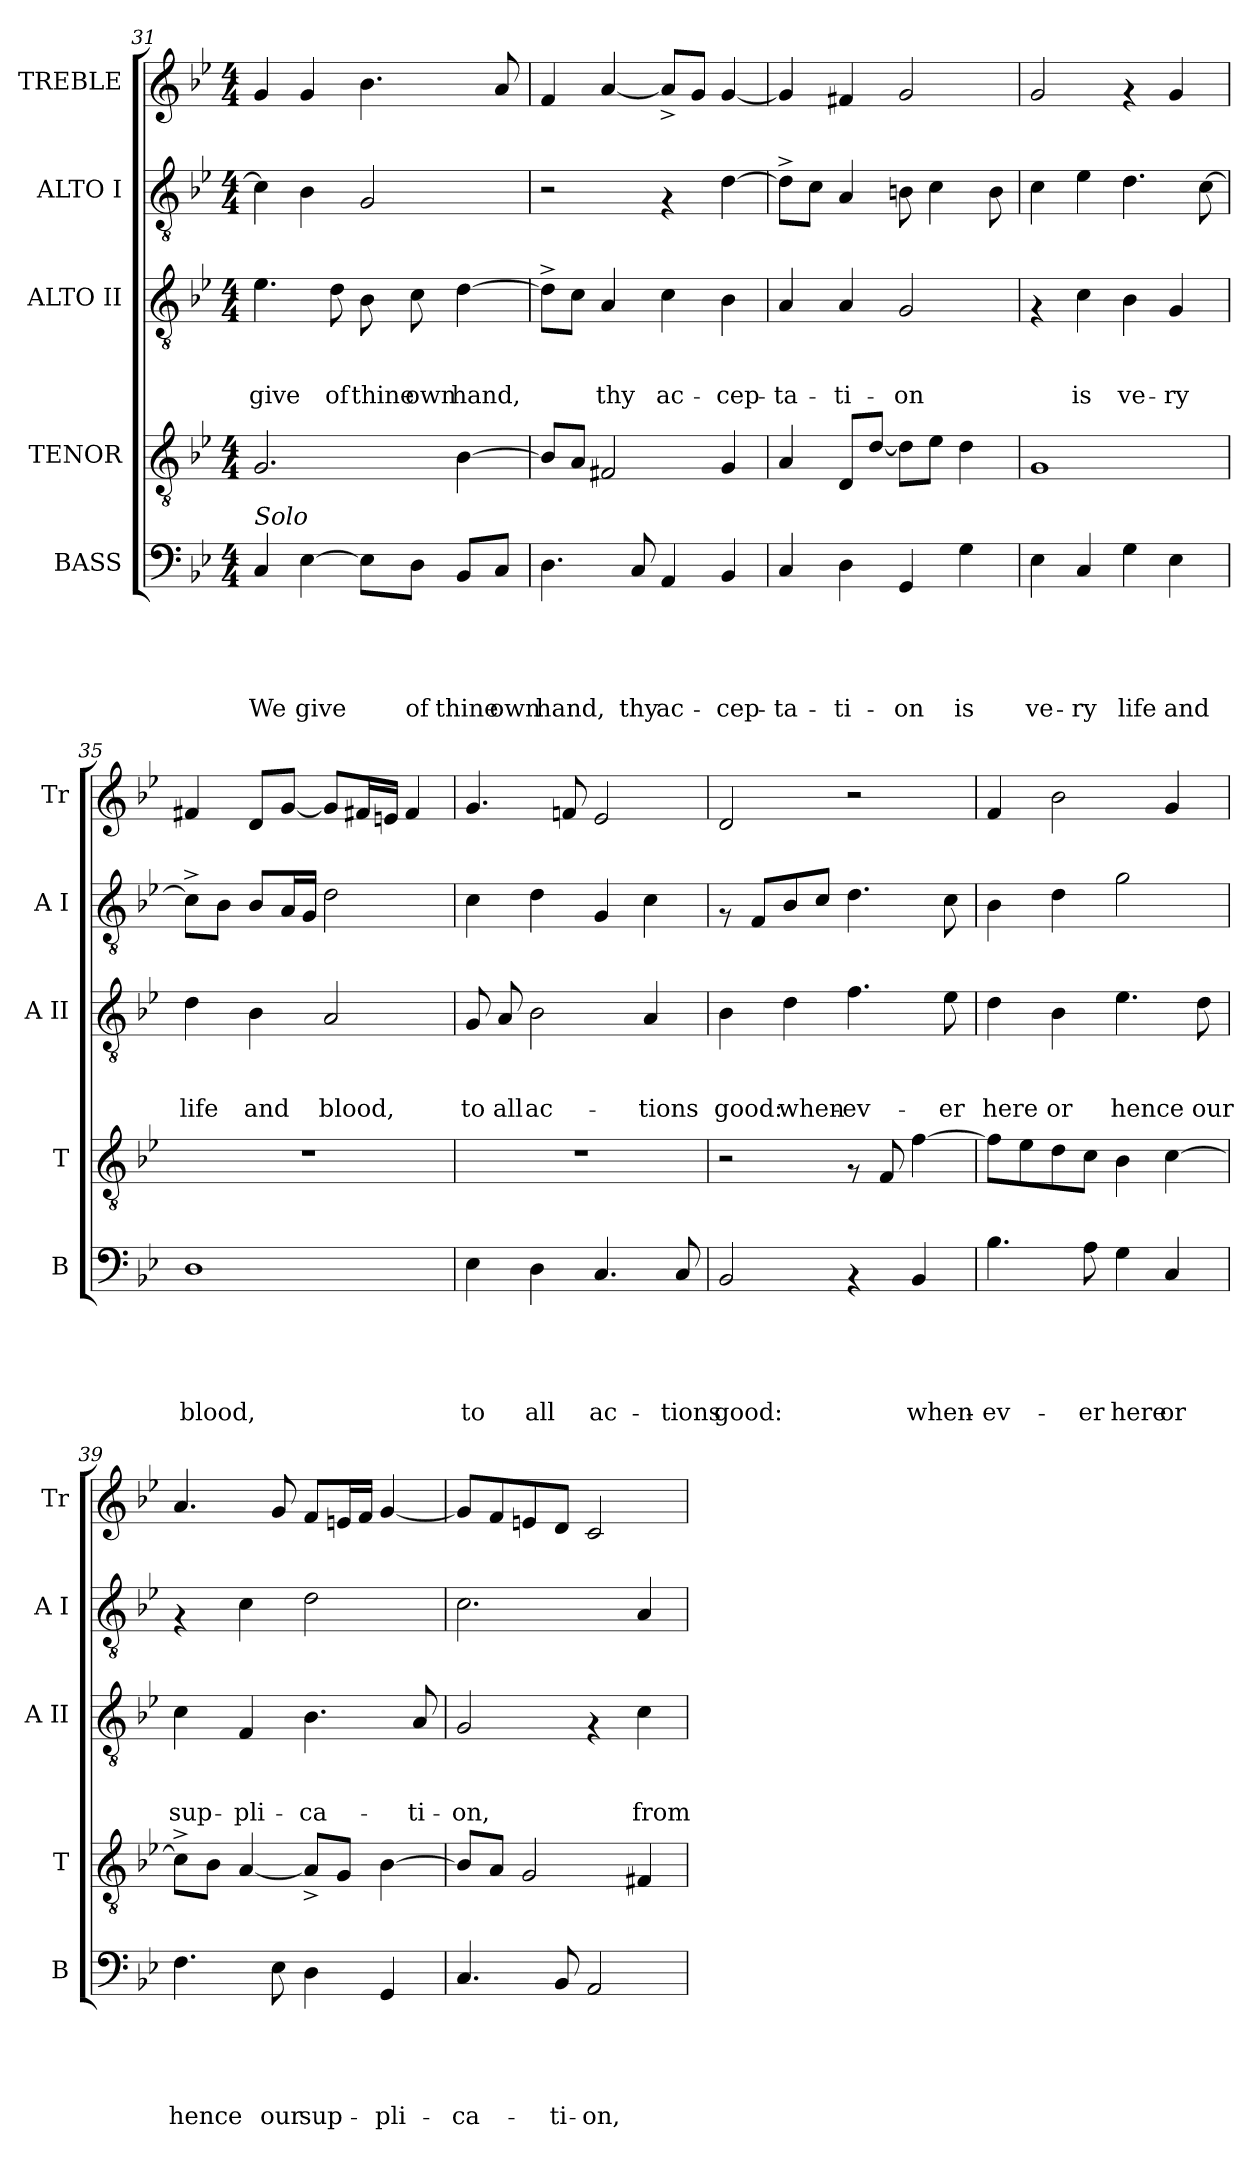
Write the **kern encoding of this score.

**kern	**text	**text	**text	**text	**text	**kern	**kern	**text	**text	**text	**kern	**text	**kern
*part5	*part5	*part5	*part5	*part5	*part5	*part4	*part3	*part3	*part3	*part3	*part2	*part2	*part1
*staff5	*staff5	*staff5	*staff5	*staff5	*staff5	*staff4	*staff3	*staff3	*staff3	*staff3	*staff2	*staff2	*staff1
*I"BASS	*	*	*	*	*	*I"TENOR	*I"ALTO II	*	*	*	*I"ALTO I	*	*I"TREBLE
*I'B	*	*	*	*	*	*I'T	*I'A II	*	*	*	*I'A I	*	*I'Tr
!!LO:PB:g=z
*clefF4	*	*	*	*	*	*clefGv2	*clefGv2	*	*	*	*clefGv2	*	*clefG2
*k[b-e-]	*	*	*	*	*	*k[b-e-]	*k[b-e-]	*	*	*	*k[b-e-]	*	*k[b-e-]
*B-:	*	*	*	*	*	*B-:	*B-:	*	*	*	*B-:	*	*B-:
*M4/4	*	*	*	*	*	*M4/4	*M4/4	*	*	*	*M4/4	*	*M4/4
=31	=31	=31	=31	=31	=31	=31	=31	=31	=31	=31	=31	=31	=31
!LO:TX:a:i:t=Solo	!	!	!	!	!	!	!	!	!	!	!	!	!
!	!	!	!	!	!LO:LY:b	!	!	!	!	!LO:LY:b	!	!	!
4C/	.	.	.	.	We	2.G/	4.e-\	.	.	give	4c\]	.	4g/
!	!	!	!	!	!LO:LY:b	!	!	!	!	!	!	!	!
[>4E-\	.	.	.	.	give	.	.	.	.	.	4B-\	.	4g/
!	!	!	!	!	!	!	!	!	!	!LO:LY:b	!	!	!
.	.	.	.	.	.	.	8d\	.	.	of	.	.	.
!	!	!	!	!	!	!	!	!	!	!LO:LY:b	!	!	!
8E-\L]	.	.	.	.	.	.	8B-\	.	.	thine	2G/	.	4.b-\
!	!	!	!	!	!LO:LY:b	!	!	!	!	!LO:LY:b	!	!	!
8D\J	.	.	.	.	of	.	8c\	.	.	own	.	.	.
!	!	!	!	!	!LO:LY:b	!	!	!	!	!LO:LY:b	!	!	!
8BB-/L	.	.	.	.	thine	[>4B-\	[>4d\	.	.	hand,	.	.	.
!	!	!	!	!	!LO:LY:b	!	!	!	!	!	!	!	!
8C/J	.	.	.	.	own	.	.	.	.	.	.	.	8a/
=32	=32	=32	=32	=32	=32	=32	=32	=32	=32	=32	=32	=32	=32
!	!	!	!	!	!LO:LY:b	!	!	!	!	!	!	!	!
4.D\	.	.	.	.	hand,	8B-/L]	8d^>\L]	.	.	.	2r	.	4f/
.	.	.	.	.	.	8A/J	8c\J	.	.	.	.	.	.
!	!	!	!	!	!	!	!	!	!	!LO:LY:b	!	!	!
.	.	.	.	.	.	2F#X/	4A/	.	.	thy	.	.	[<4a/
!	!	!	!	!	!LO:LY:b	!	!	!	!	!	!	!	!
8C/	.	.	.	.	thy	.	.	.	.	.	.	.	.
!	!	!	!	!	!LO:LY:b	!	!	!	!	!LO:LY:b	!	!	!
4AA/	.	.	.	.	ac-	.	4c\	.	.	ac-	4rF	.	8a^</L]
.	.	.	.	.	.	.	.	.	.	.	.	.	8g/J
!	!	!	!	!	!LO:LY:b	!	!	!	!	!LO:LY:b	!	!	!
4BB-/	.	.	.	.	-cep-	4G/	4B-\	.	.	-cep-	[>4d\	.	[<4g/
=33	=33	=33	=33	=33	=33	=33	=33	=33	=33	=33	=33	=33	=33
!	!	!	!	!	!LO:LY:b	!	!	!	!	!LO:LY:b	!	!	!
4C/	.	.	.	.	-ta-	4A/	4A/	.	.	-ta-	8d^>\L]	.	4g/]
.	.	.	.	.	.	.	.	.	.	.	8c\J	.	.
!	!	!	!	!	!LO:LY:b	!	!	!	!	!LO:LY:b	!	!	!
4D\	.	.	.	.	-ti-	8D/L	4A/	.	.	-ti-	4A/	.	4f#X/
.	.	.	.	.	.	[>8d/J	.	.	.	.	.	.	.
!	!	!	!	!	!LO:LY:b	!	!	!	!	!LO:LY:b	!	!	!
4GG/	.	.	.	.	-on	8d\L]	2G/	.	.	-on	8Bn\	.	2g/
.	.	.	.	.	.	8e-\J	.	.	.	.	4c\	.	.
!	!	!	!	!	!LO:LY:b	!	!	!	!	!	!	!	!
4G\	.	.	.	.	is	4d\	.	.	.	.	.	.	.
.	.	.	.	.	.	.	.	.	.	.	8B\	.	.
=34	=34	=34	=34	=34	=34	=34	=34	=34	=34	=34	=34	=34	=34
!	!	!	!	!	!LO:LY:b	!	!	!	!	!	!	!	!
4E-\	.	.	.	.	ve-	1G	4rF	.	.	.	4c\	.	2g/
!	!	!	!	!	!LO:LY:b	!	!	!	!	!LO:LY:b	!	!	!
4C/	.	.	.	.	-ry	.	4c\	.	.	is	4e-\	.	.
!	!	!	!	!	!LO:LY:b	!	!	!	!	!LO:LY:b	!	!	!
4G\	.	.	.	.	life	.	4B-\	.	.	ve-	4.d\	.	4rf
!	!	!	!	!	!LO:LY:b	!	!	!	!	!LO:LY:b	!	!	!
4E-\	.	.	.	.	and	.	4G/	.	.	-ry	.	.	4g/
.	.	.	.	.	.	.	.	.	.	.	[>8c\	.	.
=35	=35	=35	=35	=35	=35	=35	=35	=35	=35	=35	=35	=35	=35
!	!	!	!	!	!LO:LY:b	!	!	!	!	!LO:LY:b	!	!	!
1D	.	.	.	.	blood,	1r	4d\	.	.	life	8c^>\L]	.	4f#X/
.	.	.	.	.	.	.	.	.	.	.	8B-\J	.	.
!	!	!	!	!	!	!	!	!	!	!LO:LY:b	!	!	!
.	.	.	.	.	.	.	4B-\	.	.	and	8B-/L	.	8d/L
.	.	.	.	.	.	.	.	.	.	.	16A/L	.	[<8g/J
.	.	.	.	.	.	.	.	.	.	.	16G/JJ	.	.
!	!	!	!	!	!	!	!	!	!	!LO:LY:b	!	!	!
.	.	.	.	.	.	.	2A/	.	.	blood,	2d\	.	8g/L]
.	.	.	.	.	.	.	.	.	.	.	.	.	16f#X/L
.	.	.	.	.	.	.	.	.	.	.	.	.	16en/JJ
.	.	.	.	.	.	.	.	.	.	.	.	.	4f#/
!!LO:LB:g=z
=36	=36	=36	=36	=36	=36	=36	=36	=36	=36	=36	=36	=36	=36
!	!	!	!	!	!LO:LY:b	!	!	!	!	!LO:LY:b	!	!	!
4E-\	.	.	.	.	to	1r	8G/	.	.	to	4c\	.	4.g/
!	!	!	!	!	!	!	!	!	!	!LO:LY:b	!	!	!
.	.	.	.	.	.	.	8A/	.	.	all	.	.	.
!	!	!	!	!	!LO:LY:b	!	!	!	!	!LO:LY:b	!	!	!
4D\	.	.	.	.	all	.	2B-\	.	.	ac-	4d\	.	.
.	.	.	.	.	.	.	.	.	.	.	.	.	8fni/
!	!	!	!	!	!LO:LY:b	!	!	!	!	!	!	!	!
4.C/	.	.	.	.	ac-	.	.	.	.	.	4G/	.	2e-/
!	!	!	!	!	!	!	!	!	!	!LO:LY:b	!	!	!
.	.	.	.	.	.	.	4A/	.	.	-tions	4c\	.	.
!	!	!	!	!	!LO:LY:b	!	!	!	!	!	!	!	!
8C/	.	.	.	.	-tions	.	.	.	.	.	.	.	.
=37	=37	=37	=37	=37	=37	=37	=37	=37	=37	=37	=37	=37	=37
!	!	!	!	!	!LO:LY:b	!	!	!	!	!LO:LY:b	!	!	!
2BB-/	.	.	.	.	good:	2r	4B-\	.	.	good:	8rF	.	2d/
.	.	.	.	.	.	.	.	.	.	.	8F/L	.	.
!	!	!	!	!	!	!	!	!	!	!LO:LY:b	!	!	!
.	.	.	.	.	.	.	4d\	.	.	when-	8B-/	.	.
.	.	.	.	.	.	.	.	.	.	.	8c/J	.	.
!	!	!	!	!	!	!	!	!	!	!LO:LY:b	!	!	!
4rAA	.	.	.	.	.	8rF	4.f\	.	.	-ev-	4.d\	.	2r
.	.	.	.	.	.	8F/	.	.	.	.	.	.	.
!	!	!	!	!	!LO:LY:b	!	!	!	!	!	!	!	!
4BB-/	.	.	.	.	when-	[>4f\	.	.	.	.	.	.	.
!	!	!	!	!	!	!	!	!	!	!LO:LY:b	!	!	!
.	.	.	.	.	.	.	8e-\	.	.	-er	8c\	.	.
=38	=38	=38	=38	=38	=38	=38	=38	=38	=38	=38	=38	=38	=38
!	!	!	!	!	!LO:LY:b	!	!	!	!	!LO:LY:b	!	!	!
4.B-\	.	.	.	.	-ev-	8f\L]	4d\	.	.	here	4B-\	.	4f/
.	.	.	.	.	.	8e-\	.	.	.	.	.	.	.
!	!	!	!	!	!	!	!	!	!	!LO:LY:b	!	!	!
.	.	.	.	.	.	8d\	4B-\	.	.	or	4d\	.	2b-\
!	!	!	!	!	!LO:LY:b	!	!	!	!	!	!	!	!
8A\	.	.	.	.	-er	8c\J	.	.	.	.	.	.	.
!	!	!	!	!	!LO:LY:b	!	!	!	!	!LO:LY:b	!	!	!
4G\	.	.	.	.	here	4B-\	4.e-\	.	.	hence	2g\	.	.
!	!	!	!	!	!LO:LY:b	!	!	!	!	!	!	!	!
4C/	.	.	.	.	or	[>4c\	.	.	.	.	.	.	4g/
!	!	!	!	!	!	!	!	!	!	!LO:LY:b	!	!	!
.	.	.	.	.	.	.	8d\	.	.	our	.	.	.
=39	=39	=39	=39	=39	=39	=39	=39	=39	=39	=39	=39	=39	=39
!	!	!	!	!	!LO:LY:b	!	!	!	!	!LO:LY:b	!	!	!
4.F\	.	.	.	.	hence	8c^>\L]	4c\	.	.	sup-	4rF	.	4.a/
.	.	.	.	.	.	8B-\J	.	.	.	.	.	.	.
!	!	!	!	!	!	!	!	!	!	!LO:LY:b	!	!	!
.	.	.	.	.	.	[<4A/	4F/	.	.	-pli-	4c\	.	.
!	!	!	!	!	!LO:LY:b	!	!	!	!	!	!	!	!
8E-\	.	.	.	.	our	.	.	.	.	.	.	.	8g/
!	!	!	!	!	!LO:LY:b	!	!	!	!	!LO:LY:b	!	!	!
4D\	.	.	.	.	sup-	8A^</L]	4.B-\	.	.	-ca-	2d\	.	8f/L
.	.	.	.	.	.	8G/J	.	.	.	.	.	.	16en/L
.	.	.	.	.	.	.	.	.	.	.	.	.	16f/JJ
!	!	!	!	!	!LO:LY:b	!	!	!	!	!	!	!	!
4GG/	.	.	.	.	-pli-	[>4B-\	.	.	.	.	.	.	[<4g/
!	!	!	!	!	!	!	!	!	!	!LO:LY:b	!	!	!
.	.	.	.	.	.	.	8A/	.	.	-ti-	.	.	.
=40	=40	=40	=40	=40	=40	=40	=40	=40	=40	=40	=40	=40	=40
!	!	!	!	!	!LO:LY:b	!	!	!	!	!LO:LY:b	!	!	!
4.C/	.	.	.	.	-ca-	8B-/L]	2G/	.	.	-on,	2.c\	.	8g/L]
.	.	.	.	.	.	8A/J	.	.	.	.	.	.	8f/
.	.	.	.	.	.	2G/	.	.	.	.	.	.	8en/
!	!	!	!	!	!LO:LY:b	!	!	!	!	!	!	!	!
8BB-/	.	.	.	.	-ti-	.	.	.	.	.	.	.	8d/J
!	!	!	!	!	!LO:LY:b	!	!	!	!	!	!	!	!
2AA/	.	.	.	.	-on,	.	4rF	.	.	.	.	.	2c/
!	!	!	!	!	!	!	!	!	!	!LO:LY:b	!	!	!
.	.	.	.	.	.	4F#X/	4c\	.	.	from	4A/	.	.
=	=	=	=	=	=	=	=	=	=	=	=	=	=
*-	*-	*-	*-	*-	*-	*-	*-	*-	*-	*-	*-	*-	*-
